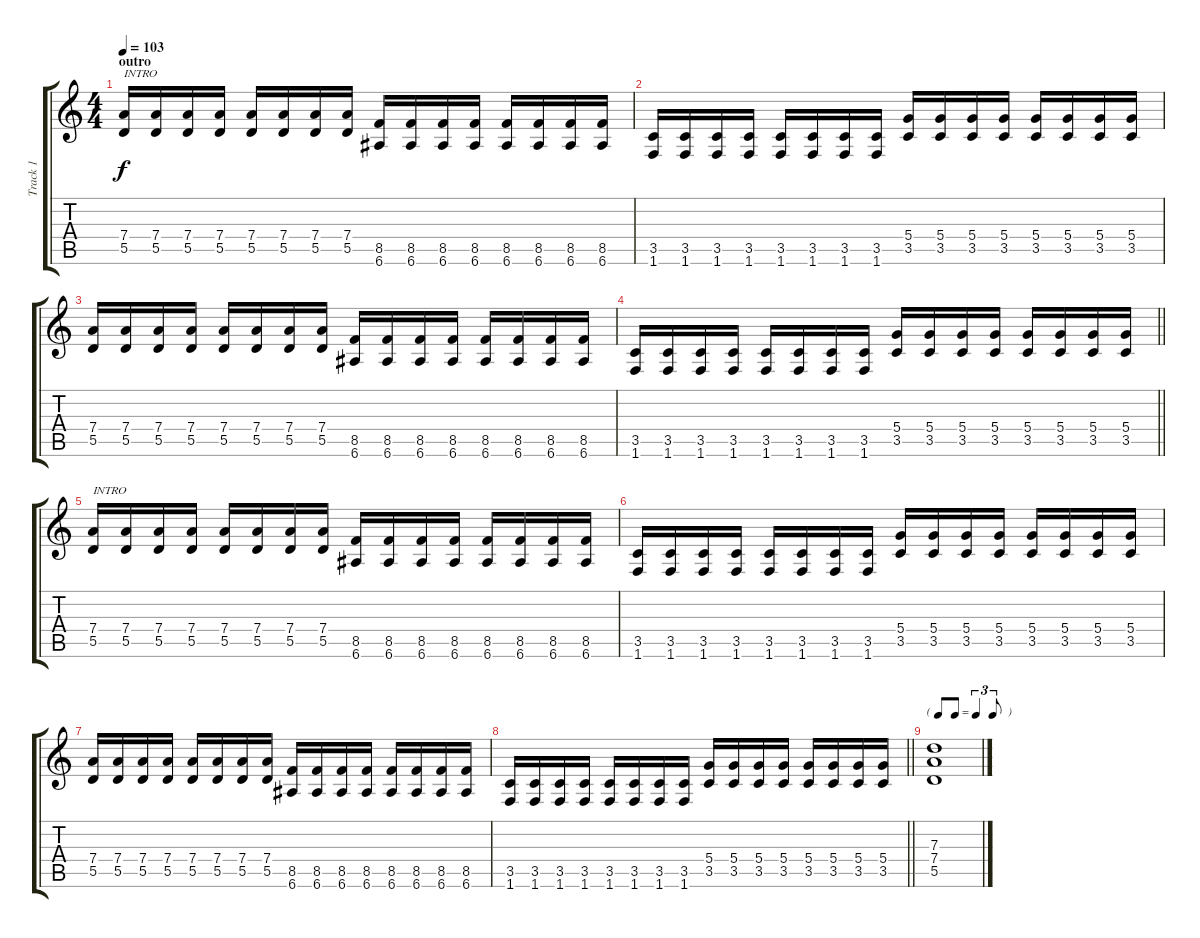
\track ("Track 1" "Track 1") {instrument distortionguitar}
\staff {score tabs}
\tuning (E4 B3 G3 D3 A2 E2) {hide}
\ts (4 4)
\section ("" "outro")
\tempo 103
\clef g2
\ks c
(7.4 5.5).16{txt "INTRO" dy f instrument distortionguitar} (7.4 5.5).16 (7.4 5.5).16 (7.4 5.5).16 (7.4 5.5).16 (7.4 5.5).16 (7.4 5.5).16 (7.4 5.5).16 (8.5 6.6).16 (8.5 6.6).16 (8.5 6.6).16 (8.5 6.6).16 (8.5 6.6).16 (8.5 6.6).16 (8.5 6.6).16 (8.5 6.6).16 |
(3.5 1.6).16 (3.5 1.6).16 (3.5 1.6).16 (3.5 1.6).16 (3.5 1.6).16 (3.5 1.6).16 (3.5 1.6).16 (3.5 1.6).16 (5.4 3.5).16 (5.4 3.5).16 (5.4 3.5).16 (5.4 3.5).16 (5.4 3.5).16 (5.4 3.5).16 (5.4 3.5).16 (5.4 3.5).16 |
(7.4 5.5).16 (7.4 5.5).16 (7.4 5.5).16 (7.4 5.5).16 (7.4 5.5).16 (7.4 5.5).16 (7.4 5.5).16 (7.4 5.5).16 (8.5 6.6).16 (8.5 6.6).16 (8.5 6.6).16 (8.5 6.6).16 (8.5 6.6).16 (8.5 6.6).16 (8.5 6.6).16 (8.5 6.6).16 |
\barLineRight lightlight
(3.5 1.6).16 (3.5 1.6).16 (3.5 1.6).16 (3.5 1.6).16 (3.5 1.6).16 (3.5 1.6).16 (3.5 1.6).16 (3.5 1.6).16 (5.4 3.5).16 (5.4 3.5).16 (5.4 3.5).16 (5.4 3.5).16 (5.4 3.5).16 (5.4 3.5).16 (5.4 3.5).16 (5.4 3.5).16 |
(7.4 5.5).16{txt "INTRO" instrument distortionguitar} (7.4 5.5).16 (7.4 5.5).16 (7.4 5.5).16 (7.4 5.5).16 (7.4 5.5).16 (7.4 5.5).16 (7.4 5.5).16 (8.5 6.6).16 (8.5 6.6).16 (8.5 6.6).16 (8.5 6.6).16 (8.5 6.6).16 (8.5 6.6).16 (8.5 6.6).16 (8.5 6.6).16 |
(3.5 1.6).16 (3.5 1.6).16 (3.5 1.6).16 (3.5 1.6).16 (3.5 1.6).16 (3.5 1.6).16 (3.5 1.6).16 (3.5 1.6).16 (5.4 3.5).16 (5.4 3.5).16 (5.4 3.5).16 (5.4 3.5).16 (5.4 3.5).16 (5.4 3.5).16 (5.4 3.5).16 (5.4 3.5).16 |
(7.4 5.5).16 (7.4 5.5).16 (7.4 5.5).16 (7.4 5.5).16 (7.4 5.5).16 (7.4 5.5).16 (7.4 5.5).16 (7.4 5.5).16 (8.5 6.6).16 (8.5 6.6).16 (8.5 6.6).16 (8.5 6.6).16 (8.5 6.6).16 (8.5 6.6).16 (8.5 6.6).16 (8.5 6.6).16 |
\barLineRight lightlight
(3.5 1.6).16 (3.5 1.6).16 (3.5 1.6).16 (3.5 1.6).16 (3.5 1.6).16 (3.5 1.6).16 (3.5 1.6).16 (3.5 1.6).16 (5.4 3.5).16 (5.4 3.5).16 (5.4 3.5).16 (5.4 3.5).16 (5.4 3.5).16 (5.4 3.5).16 (5.4 3.5).16 (5.4 3.5).16 |
\tf triplet8th
(7.3 7.4 5.5).1{volume 0}
